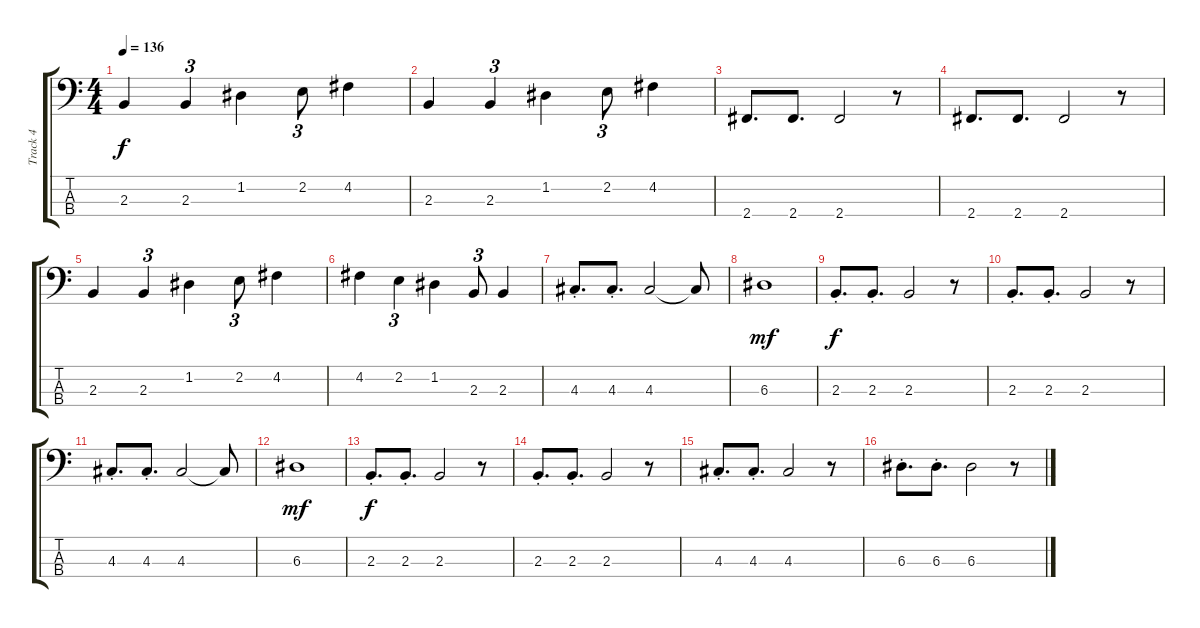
\track ("Track 4" "Track 4") {instrument electricbassfinger}
\staff {score tabs}
\tuning (G2 D2 A1 E1) {hide}
\ts (4 4)
\tempo 136
\clef f4
\ks c
2.3.4{dy f} 2.3.4{tu (3 2)} 1.2.4 2.2.8{tu (3 2)} 4.2.4 |
2.3.4 2.3.4{tu (3 2)} 1.2.4 2.2.8{tu (3 2)} 4.2.4 |
2.4.8{d} 2.4.8{d} 2.4.2 r.8 |
2.4.8{d} 2.4.8{d} 2.4.2 r.8 |
2.3.4 2.3.4{tu (3 2)} 1.2.4 2.2.8{tu (3 2)} 4.2.4 |
4.2.4 2.2.4{tu (3 2)} 1.2.4 2.3.8{tu (3 2)} 2.3.4 |
4.3{st}.8{d} 4.3{st}.8{d} 4.3.2 4.3{t}.8 |
6.3.1{dy mf} |
2.3{st}.8{d dy f} 2.3{st}.8{d} 2.3.2 r.8 |
2.3{st}.8{d} 2.3{st}.8{d} 2.3.2 r.8 |
4.3{st}.8{d} 4.3{st}.8{d} 4.3.2 4.3{t}.8 |
6.3.1{dy mf} |
2.3{st}.8{d dy f} 2.3{st}.8{d} 2.3.2 r.8 |
2.3{st}.8{d} 2.3{st}.8{d} 2.3.2 r.8 |
4.3{st}.8{d} 4.3{st}.8{d} 4.3.2 r.8 |
6.3{st}.8{d} 6.3{st}.8{d} 6.3.2 r.8
